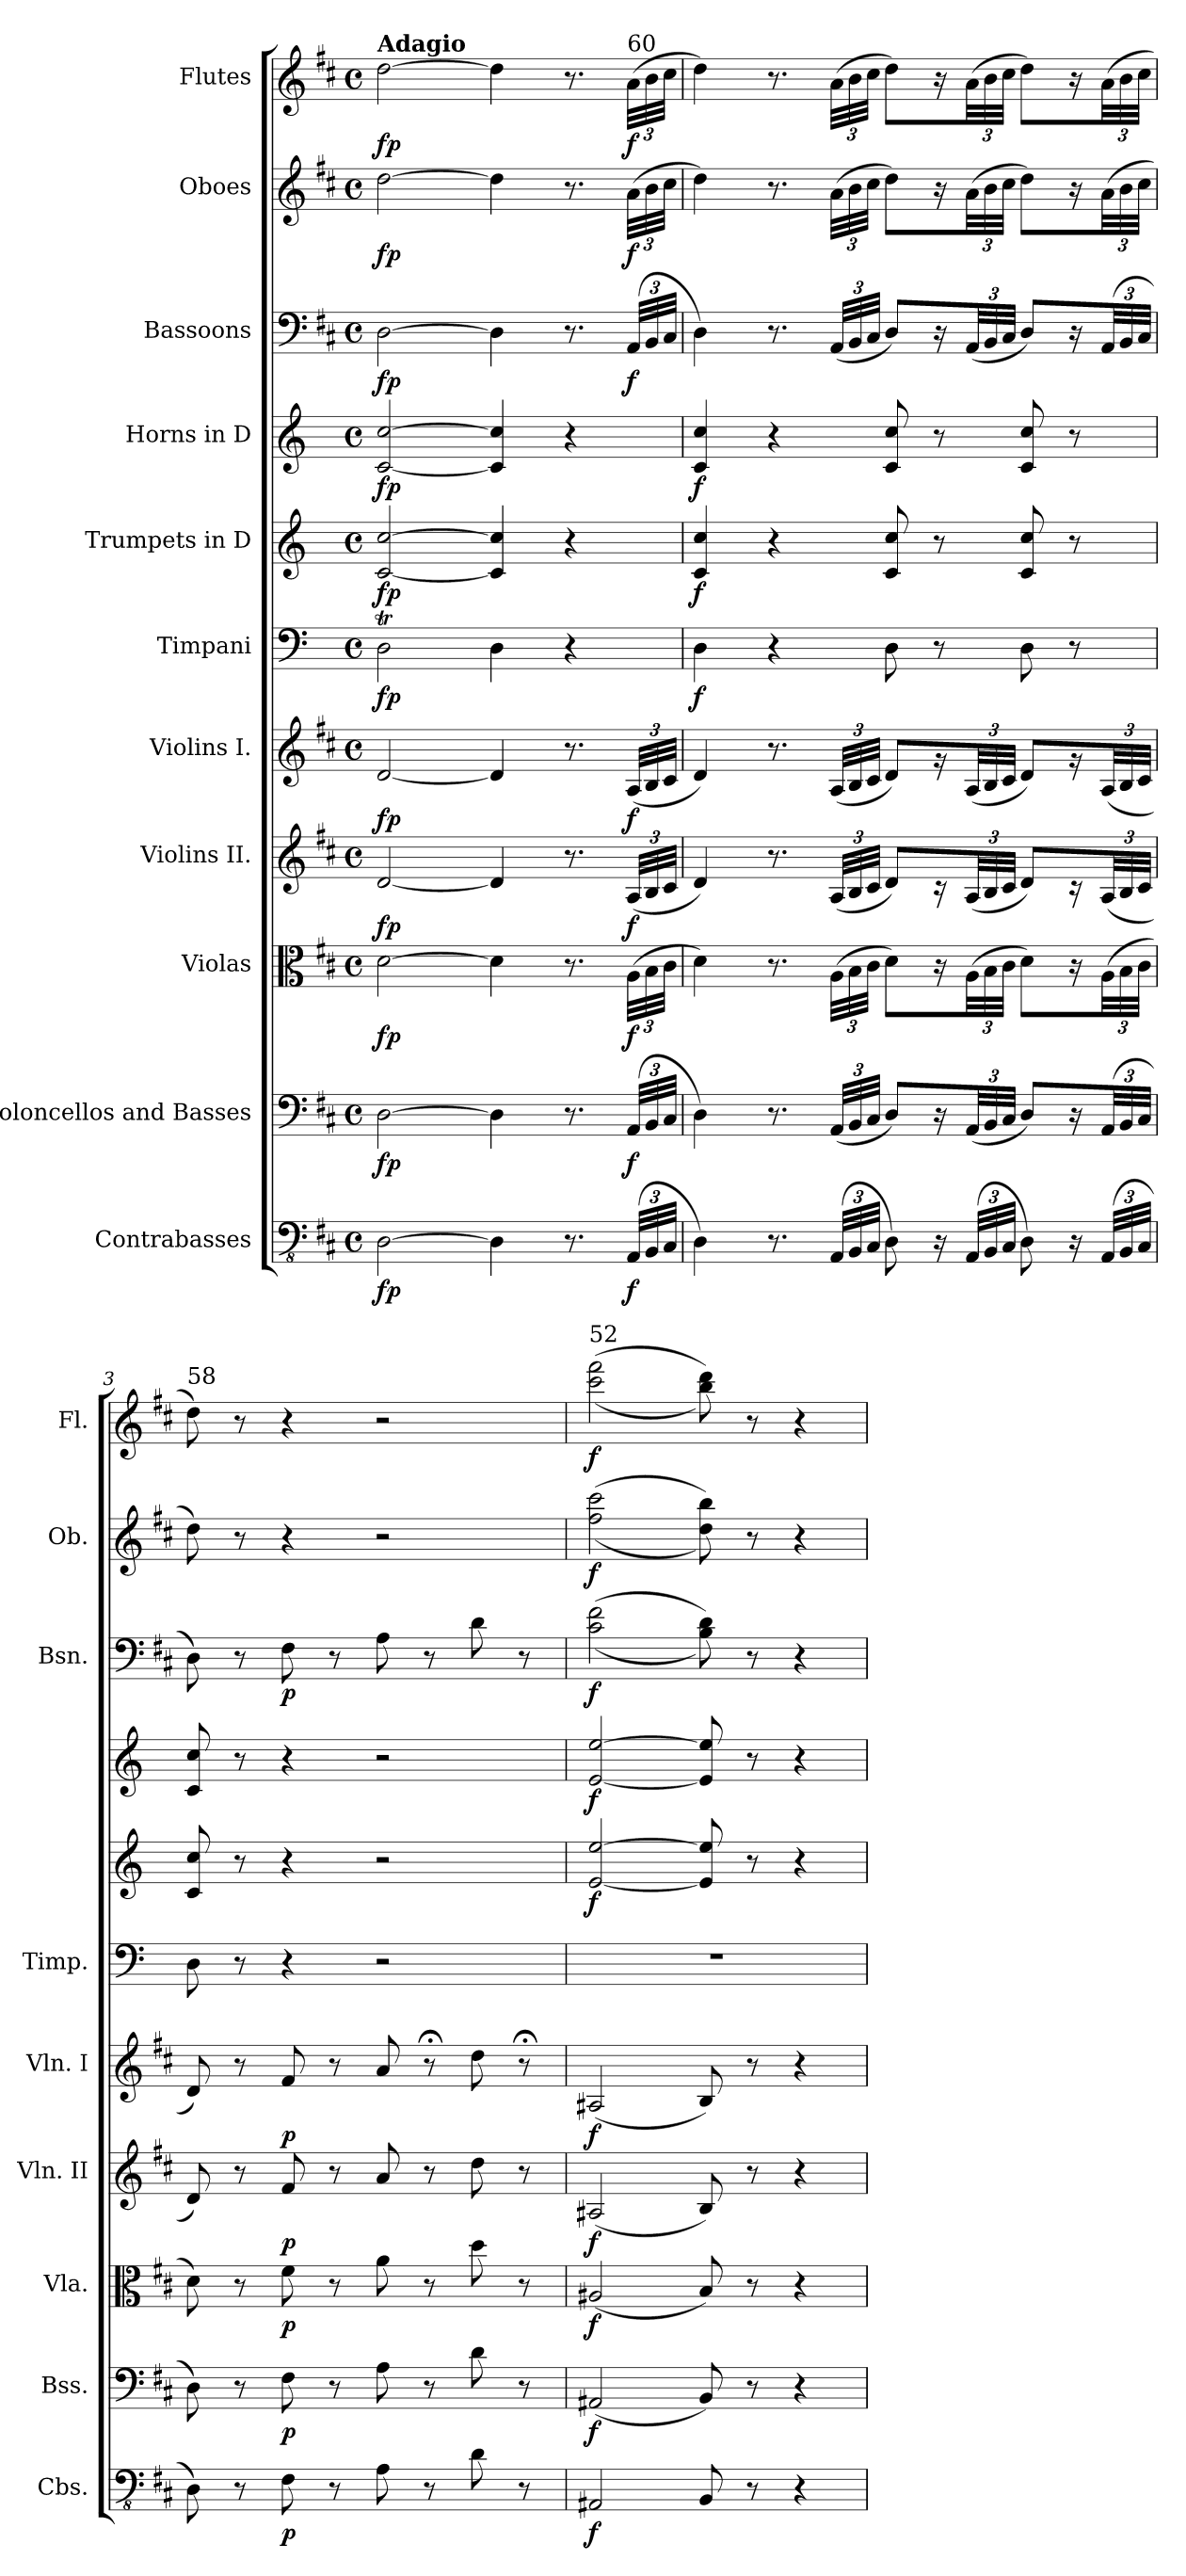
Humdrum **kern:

**kern	**dynam	**kern	**dynam	**kern	**dynam	**kern	**dynam	**kern	**dynam	**kern	**dynam	**kern	**dynam	**kern	**dynam	**kern	**dynam	**kern	**dynam	**kern	**dynam
*part11	*part11	*part10	*part10	*part9	*part9	*part8	*part8	*part7	*part7	*part6	*part6	*part5	*part5	*part4	*part4	*part3	*part3	*part2	*part2	*part1	*part1
*staff11	*staff11	*staff10	*staff10	*staff9	*staff9	*staff8	*staff8	*staff7	*staff7	*staff6	*staff6	*staff5	*staff5	*staff4	*staff4	*staff3	*staff3	*staff2	*staff2	*staff1	*staff1
*I"Contrabasses	*	*I"Violoncellos and Basses	*	*I"Violas	*	*I"Violins II.	*	*I"Violins I.	*	*I"Timpani	*	*I"Trumpets in D	*	*I"Horns in D	*	*I"Bassoons	*	*I"Oboes	*	*I"Flutes	*
*I'Cbs.	*	*I'Bss.	*	*I'Vla.	*	*I'Vln. II	*	*I'Vln. I	*	*I'Timp.	*	*	*	*	*	*I'Bsn.	*	*I'Ob.	*	*I'Fl.	*
*clefFv4	*	*clefF4	*	*clefC3	*	*clefG2	*	*clefG2	*	*clefF4	*	*clefG2	*	*clefG2	*	*clefF4	*	*clefG2	*	*clefG2	*
*	*	*	*	*	*	*	*	*	*	*	*	*ITrd-1c-2	*	*ITrd6c10	*	*	*	*	*	*	*
*k[f#c#]	*	*k[f#c#]	*	*k[f#c#]	*	*k[f#c#]	*	*k[f#c#]	*	*k[]	*	*k[f#c#]	*	*k[f#c#]	*	*k[f#c#]	*	*k[f#c#]	*	*k[f#c#]	*
*M4/4	*	*M4/4	*	*M4/4	*	*M4/4	*	*M4/4	*	*M4/4	*	*M4/4	*	*M4/4	*	*M4/4	*	*M4/4	*	*M4/4	*
*met(c)	*	*met(c)	*	*met(c)	*	*met(c)	*	*met(c)	*	*met(c)	*	*met(c)	*	*met(c)	*	*met(c)	*	*met(c)	*	*met(c)	*
*MM52	*	*MM52	*	*MM52	*	*MM52	*	*MM52	*	*MM52	*	*MM52	*	*MM52	*	*MM52	*	*MM52	*	*MM52	*
=1	=1	=1	=1	=1	=1	=1	=1	=1	=1	=1	=1	=1	=1	=1	=1	=1	=1	=1	=1	=1	=1
!	!	!	!	!	!	!	!	!	!	!	!	!	!	!	!	!	!	!	!	!LO:TX:a:B:t=Adagio	!
!	!LO:DY:b	!	!LO:DY:b	!	!LO:DY:b	!	!LO:DY:b	!	!LO:DY:b	!	!LO:DY:b	!	!LO:DY:b	!	!LO:DY:b	!	!LO:DY:b	!	!LO:DY:b	!	!LO:DY:b
[2DD\	fp	[2D\	fp	[2d\	fp	[2d/	fp	[2d/	fp	2DT\	fp	[2d/ [2dd/	fp	[2D/ [2d/	fp	[2D\	fp	[2dd\	fp	[2dd\	fp
4DD\]	.	4D\]	.	4d\]	.	4d/]	.	4d/]	.	4D\	.	4d/] 4dd/]	.	4D/] 4d/]	.	4D\]	.	4dd\]	.	4dd\]	.
8.r	.	8.r	.	8.r	.	8.r	.	8.r	.	4r	.	4r	.	4r	.	8.r	.	8.r	.	8.r	.
*Xbrackettup	*	*Xbrackettup	*	*Xbrackettup	*	*Xbrackettup	*	*Xbrackettup	*	*	*	*	*	*	*	*Xbrackettup	*	*Xbrackettup	*	*Xbrackettup	*
!	!	!	!	!	!	!	!	!	!	!	!	!	!	!	!	!	!	!	!	!LO:TX:a:t=60	!
!	!LO:DY:b	!	!LO:DY:b	!	!LO:DY:b	!	!LO:DY:b	!	!LO:DY:b	!	!	!	!	!	!	!	!LO:DY:b	!	!LO:DY:b	!	!LO:DY:b
(<48AAA/LLL	f	(<48AA/LLL	f	(>48A\LLL	f	(<48A/LLL	f	(<48A/LLL	f	.	.	.	.	.	.	(<48AA/LLL	f	(>48a\LLL	f	(>48a\LLL	f
48BBB/	.	48BB/	.	48B\	.	48B/	.	48B/	.	.	.	.	.	.	.	48BB/	.	48b\	.	48b\	.
48CC#/JJJ	.	48C#/JJJ	.	48c#\JJJ	.	48c#/JJJ	.	48c#/JJJ	.	.	.	.	.	.	.	48C#/JJJ	.	48cc#\JJJ	.	48cc#\JJJ	.
=2	=2	=2	=2	=2	=2	=2	=2	=2	=2	=2	=2	=2	=2	=2	=2	=2	=2	=2	=2	=2	=2
!	!	!	!	!	!	!	!	!	!	!	!LO:DY:b	!	!LO:DY:b	!	!LO:DY:b	!	!	!	!	!	!
4DD\)	.	4D\)	.	4d\)	.	4d/)	.	4d/)	.	4D\	f	4d/ 4dd/	f	4D/ 4d/	f	4D\)	.	4dd\)	.	4dd\)	.
8.r	.	8.r	.	8.r	.	8.r	.	8.r	.	4r	.	4r	.	4r	.	8.r	.	8.r	.	8.r	.
(<48AAA/LLL	.	(<48AA/LLL	.	(>48A\LLL	.	(<48A/LLL	.	(<48A/LLL	.	.	.	.	.	.	.	(<48AA/LLL	.	(>48a\LLL	.	(>48a\LLL	.
48BBB/	.	48BB/	.	48B\	.	48B/	.	48B/	.	.	.	.	.	.	.	48BB/	.	48b\	.	48b\	.
48CC#/JJJ	.	48C#/JJJ	.	48c#\JJJ	.	48c#/JJJ	.	48c#/JJJ	.	.	.	.	.	.	.	48C#/JJJ	.	48cc#\JJJ	.	48cc#\JJJ	.
8DD\)	.	8D/L)	.	8d\L)	.	8d/L)	.	8d/L)	.	8D\	.	8d/ 8dd/	.	8D/ 8d/	.	8D/L)	.	8dd\L)	.	8dd\L)	.
16r	.	16r	.	16r	.	16r	.	16rg	.	8r	.	8r	.	8r	.	16r	.	16r	.	16r	.
(<48AAA/LLL	.	(<48AA/LL	.	(>48A\LL	.	(<48A/LL	.	(<48A/LL	.	.	.	.	.	.	.	(<48AA/LL	.	(>48a\LL	.	(>48a\LL	.
48BBB/	.	48BB/	.	48B\	.	48B/	.	48B/	.	.	.	.	.	.	.	48BB/	.	48b\	.	48b\	.
48CC#/JJJ	.	48C#/JJJ	.	48c#\JJJ	.	48c#/JJJ	.	48c#/JJJ	.	.	.	.	.	.	.	48C#/JJJ	.	48cc#\JJJ	.	48cc#\JJJ	.
8DD\)	.	8D/L)	.	8d\L)	.	8d/L)	.	8d/L)	.	8D\	.	8d/ 8dd/	.	8D/ 8d/	.	8D/L)	.	8dd\L)	.	8dd\L)	.
16r	.	16r	.	16r	.	16r	.	16rg	.	8r	.	8r	.	8r	.	16r	.	16r	.	16r	.
(<48AAA/LLL	.	(<48AA/LL	.	(>48A\LL	.	(<48A/LL	.	(<48A/LL	.	.	.	.	.	.	.	(<48AA/LL	.	(>48a\LL	.	(>48a\LL	.
48BBB/	.	48BB/	.	48B\	.	48B/	.	48B/	.	.	.	.	.	.	.	48BB/	.	48b\	.	48b\	.
48CC#/JJJ	.	48C#/JJJ	.	48c#\JJJ	.	48c#/JJJ	.	48c#/JJJ	.	.	.	.	.	.	.	48C#/JJJ	.	48cc#\JJJ	.	48cc#\JJJ	.
=3	=3	=3	=3	=3	=3	=3	=3	=3	=3	=3	=3	=3	=3	=3	=3	=3	=3	=3	=3	=3	=3
!	!	!	!	!	!	!	!	!	!	!	!	!	!	!	!	!	!	!	!	!LO:TX:a:t=58	!
8DD\)	.	8D\)	.	8d\)	.	8d/)	.	8d/)	.	8D\	.	8d/ 8dd/	.	8D/ 8d/	.	8D\)	.	8dd\)	.	8dd\)	.
8r	.	8r	.	8r	.	8r	.	8r	.	8r	.	8r	.	8r	.	8r	.	8r	.	8r	.
!	!LO:DY:b	!	!LO:DY:b	!	!LO:DY:b	!	!LO:DY:b	!	!LO:DY:b	!	!	!	!	!	!	!	!LO:DY:b	!	!	!	!
8FF#\	p	8F#\	p	8f#\	p	8f#/	p	8f#/	p	4r	.	4r	.	4r	.	8F#\	p	4r	.	4r	.
8r	.	8r	.	8r	.	8r	.	8r	.	.	.	.	.	.	.	8r	.	.	.	.	.
8AA\	.	8A\	.	8a\	.	8a/	.	8a/	.	2r	.	2r	.	2r	.	8A\	.	2r	.	2r	.
8r	.	8r	.	8r	.	8r	.	8r;<	.	.	.	.	.	.	.	8r	.	.	.	.	.
8D\	.	8d\	.	8dd\	.	8dd\	.	8dd\	.	.	.	.	.	.	.	8d\	.	.	.	.	.
8r	.	8r	.	8r	.	8r	.	8r;<	.	.	.	.	.	.	.	8r	.	.	.	.	.
=4	=4	=4	=4	=4	=4	=4	=4	=4	=4	=4	=4	=4	=4	=4	=4	=4	=4	=4	=4	=4	=4
!	!	!	!	!	!	!	!	!	!	!	!	!	!	!	!	!	!	!	!	!LO:TX:a:t=52	!
!	!LO:DY:b	!	!LO:DY:b	!	!LO:DY:b	!	!LO:DY:b	!	!LO:DY:b	!	!	!	!LO:DY:b	!	!LO:DY:b	!	!LO:DY:b	!	!LO:DY:b	!	!LO:DY:b
2AAA#X/	f	(<2AA#X/	f	(<2A#X/	f	(<2A#X/	f	(<2A#X/	f	1r	.	[2f#/ [2ff#/	f	[2F#/ [2f#/	f	(<(>2c#\ 2f#\	f	(>(<2ff#\ 2ccc#\	f	(>(<2ccc#\ 2fff#\	f
8BBB/	.	8BB/)	.	8B/)	.	8B/)	.	8B/)	.	.	.	8f#/] 8ff#/]	.	8F#/] 8f#/]	.	8B\ 8d\))	.	8dd\ 8bb\))	.	8bb\ 8ddd\))	.
8r	.	8r	.	8r	.	8r	.	8r	.	.	.	8r	.	8r	.	8r	.	8r	.	8r	.
4r	.	4r	.	4r	.	4r	.	4r	.	.	.	4r	.	4r	.	4r	.	4r	.	4r	.
=	=	=	=	=	=	=	=	=	=	=	=	=	=	=	=	=	=	=	=	=	=
*-	*-	*-	*-	*-	*-	*-	*-	*-	*-	*-	*-	*-	*-	*-	*-	*-	*-	*-	*-	*-	*-
